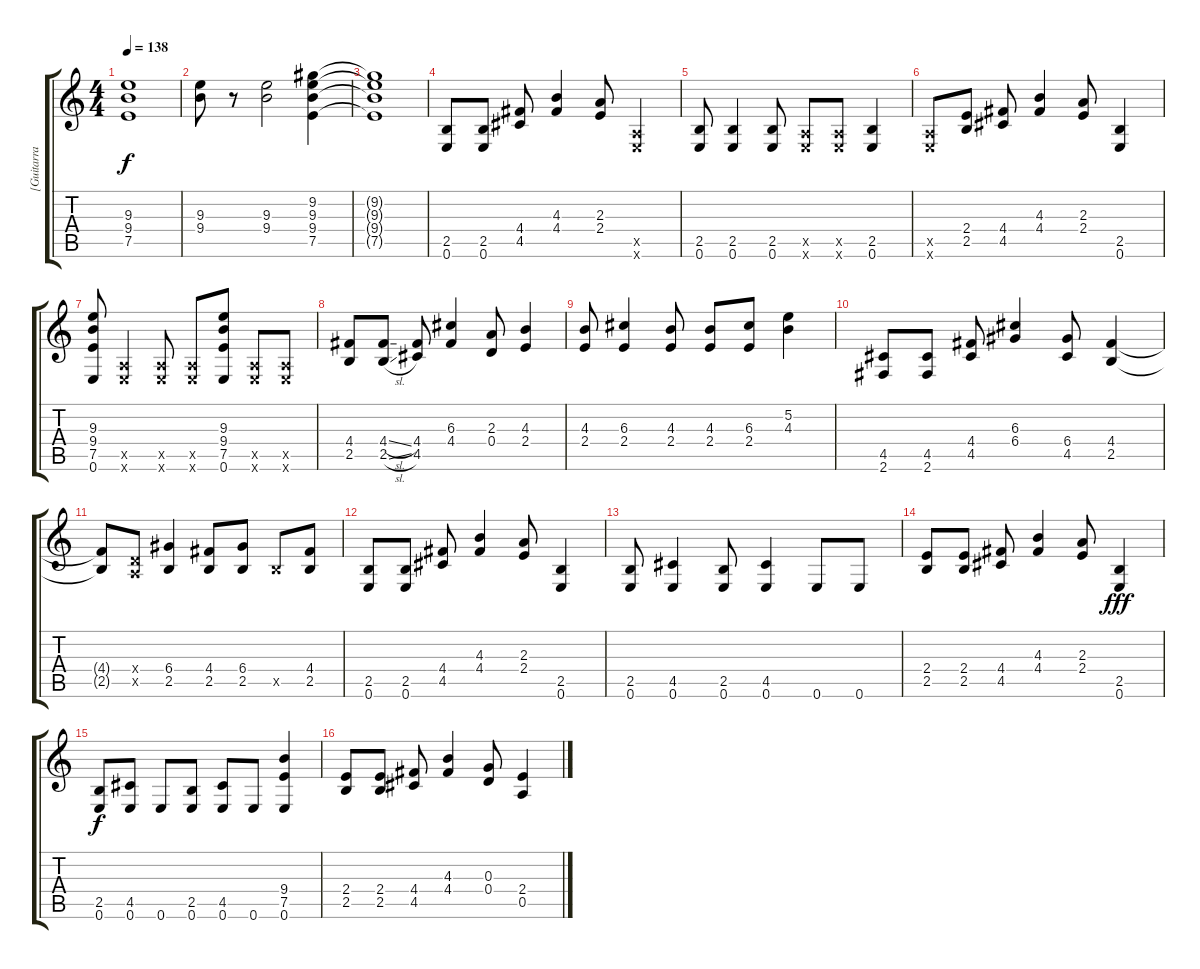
\track ("[Guitarra 2] Brad Whitford" "[Guitarra ") {instrument overdrivenguitar}
\staff {score tabs}
\tuning (E4 B3 G3 D3 A2 E2) {hide}
\ts (4 4)
\tempo 138
\clef g2
\ks c
(9.3{t} 9.4{t} 7.5{t}).1{dy f} |
(9.3 9.4).8 r.8 (9.3 9.4).2 (9.2 9.3 9.4 7.5).4 |
(9.2{t} 9.3{t} 9.4{t} 7.5{t}).1 |
(2.5 0.6).8 (2.5 0.6).8 (4.4 4.5).8 (4.3 4.4).4 (2.3 2.4).8 (0.5{x} 0.6{x}).4 |
(2.5 0.6).8 (2.5 0.6).4 (2.5 0.6).8 (0.5{x} 0.6{x}).8 (0.5{x} 0.6{x}).8 (2.5 0.6).4 |
(0.5{x} 0.6{x}).8 (2.4 2.5).8 (4.4 4.5).8 (4.3 4.4).4 (2.3 2.4).8 (2.5 0.6).4 |
(9.3 9.4 7.5 0.6).8 (0.5{x} 0.6{x}).4 (0.5{x} 0.6{x}).8 (0.5{x} 0.6{x}).8 (9.3 9.4 7.5 0.6).8 (0.5{x} 0.6{x}).8 (0.5{x} 0.6{x}).8 |
(4.4 2.5).8 (4.4{sl} 2.5{sl}).8 (4.4 4.5).8 (6.3 4.4).4 (2.3 0.4).8 (4.3 2.4).4 |
(4.3 2.4).8 (6.3 2.4).4 (4.3 2.4).8 (4.3 2.4).8 (6.3 2.4).8 (5.2 4.3).4 |
(4.5 2.6).8 (4.5 2.6).8 (4.4 4.5).8 (6.3 6.4).4 (6.4 4.5).8 (4.4 2.5).4 |
(4.4{t} 2.5{t}).8 (0.4{x} 0.5{x}).8 (6.4 2.5).4 (4.4 2.5).8 (6.4 2.5).8 2.5{x}.8 (4.4 2.5).8 |
(2.5 0.6).8 (2.5 0.6).8 (4.4 4.5).8 (4.3 4.4).4 (2.3 2.4).8 (2.5 0.6).4 |
(2.5 0.6).8 (4.5 0.6).4 (2.5 0.6).8 (4.5 0.6).4 0.6.8 0.6.8 |
(2.4 2.5).8 (2.4 2.5).8 (4.4 4.5).8 (4.3 4.4).4 (2.3 2.4).8 (2.5 0.6).4{dy fff} |
(2.5 0.6).8{dy f} (4.5 0.6).8 0.6.8 (2.5 0.6).8 (4.5 0.6).8 0.6.8 (9.4 7.5 0.6).4 |
(2.4 2.5).8 (2.4 2.5).8 (4.4 4.5).8 (4.3 4.4).4 (0.3 0.4).8 (2.4 0.5).4
